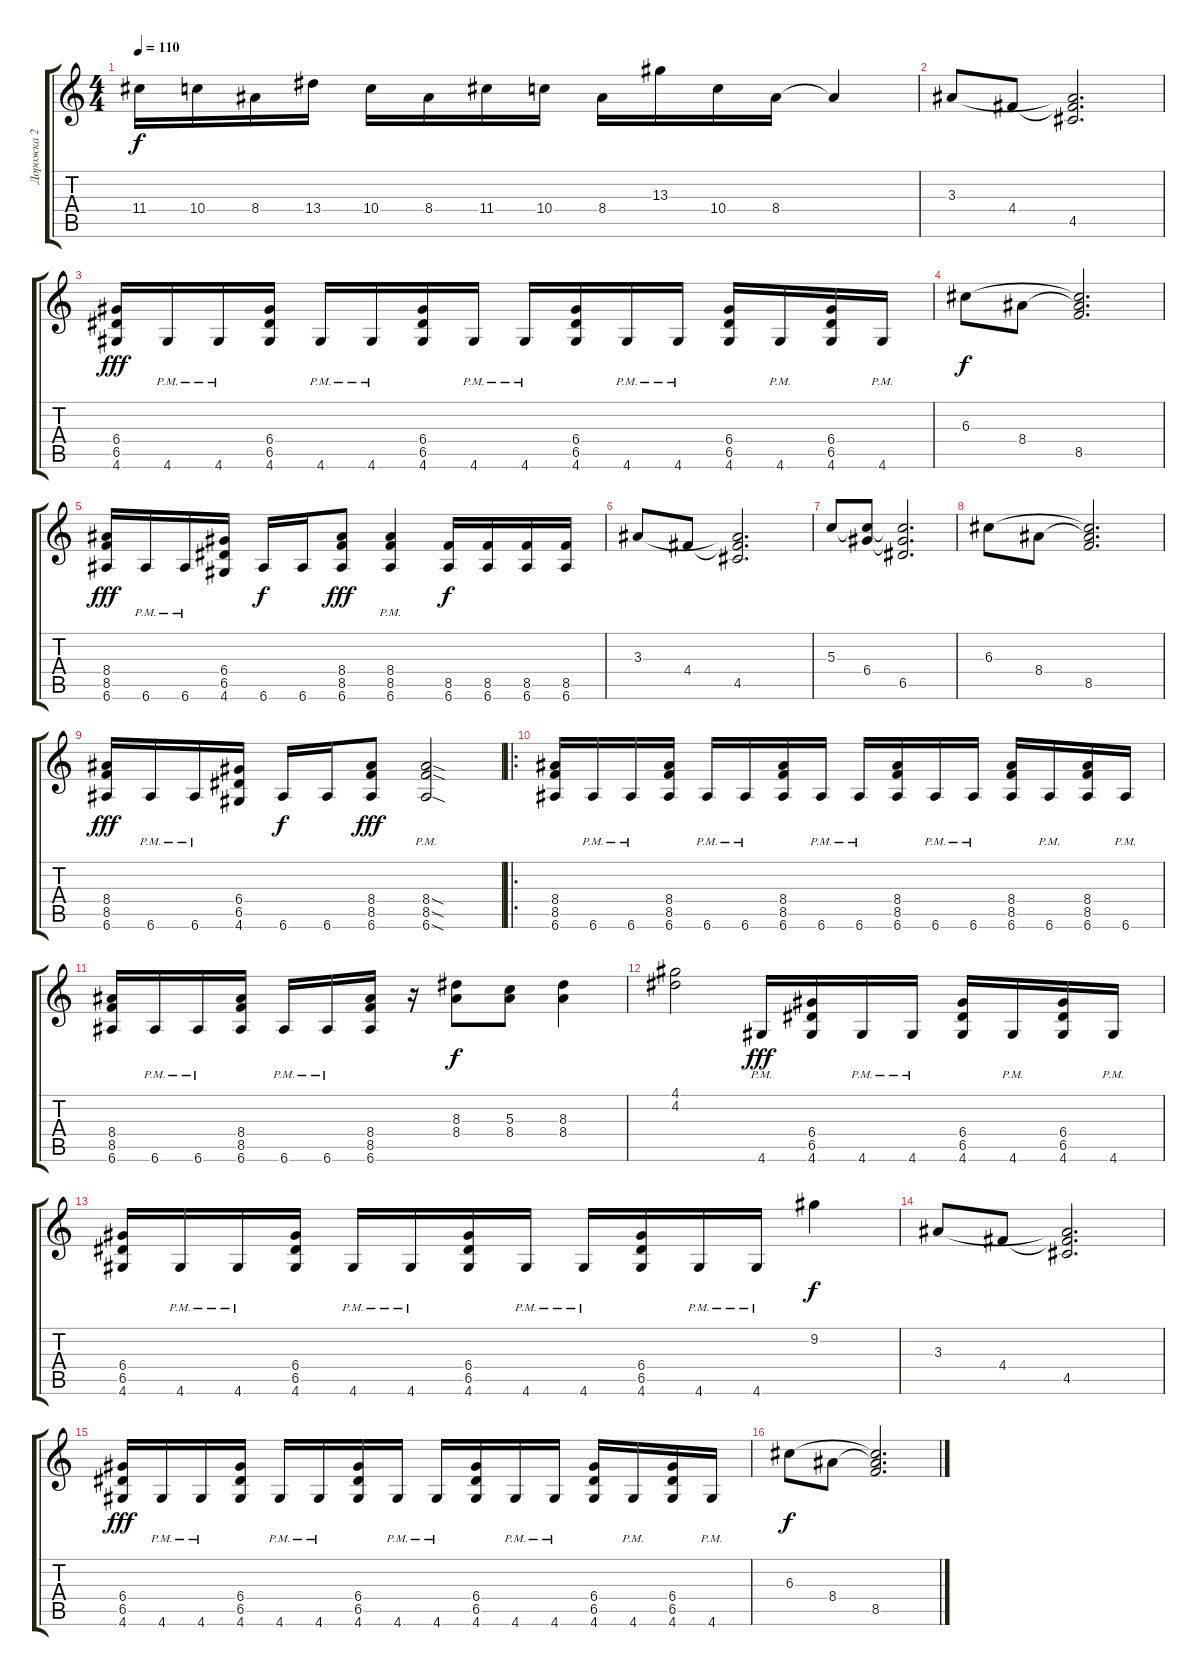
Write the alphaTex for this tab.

\track ("Дорожка 2" "Дорожка 2") {instrument distortionguitar}
\staff {score tabs}
\tuning (E4 B3 G3 D3 A2 E2) {hide}
\ts (4 4)
\tempo 110
\clef g2
\ks c
11.4.16{dy f} 10.4.16 8.4.16 13.4.16 10.4.16 8.4.16 11.4.16 10.4.16 8.4.16 13.3.16 10.4.16 8.4.16 8.4{t}.4 |
3.3.8{balance 16} 4.4.8 (3.3{t} 4.4{t} 4.5).2{d} |
(6.4 6.5 4.6).16{dy fff} 4.6{pm}.16 4.6{pm}.16 (6.4 6.5 4.6).16 4.6{pm}.16 4.6{pm}.16 (6.4 6.5 4.6).16 4.6{pm}.16 4.6{pm}.16 (6.4 6.5 4.6).16 4.6{pm}.16 4.6{pm}.16 (6.4 6.5 4.6).16 4.6{pm}.16 (6.4 6.5 4.6).16 4.6{pm}.16 |
6.3.8{dy f balance 0} 8.4.8 (6.3{t} 8.4{t} 8.5).2{d} |
(8.4 8.5 6.6).16{dy fff} 6.6{pm}.16 6.6{pm}.16 (6.4 6.5 4.6).16 6.6.16{dy f} 6.6.16 (8.4 8.5 6.6).8{dy fff} (8.4 8.5 6.6{pm}).4 (8.5 6.6).16{dy f} (8.5 6.6).16 (8.5 6.6).16 (8.5 6.6).16 |
3.3.8 4.4.8 (3.3{t} 4.4{t} 4.5).2{d} |
5.3.8{balance 16} (5.3{t} 6.4).8 (5.3{t} 6.4{t} 6.5).2{d} |
6.3.8 8.4.8 (6.3{t} 8.4{t} 8.5).2{d} |
(8.4 8.5 6.6).16{dy fff} 6.6{pm}.16 6.6{pm}.16 (6.4 6.5 4.6).16 6.6.16{dy f} 6.6.16 (8.4 8.5 6.6).8{dy fff} (8.4{sod} 8.5{sod} 6.6{sod pm}).2 |
\ro
(8.4 8.5 6.6).16{balance 16} 6.6{pm}.16 6.6{pm}.16 (8.4 8.5 6.6).16 6.6{pm}.16 6.6{pm}.16 (8.4 8.5 6.6).16 6.6{pm}.16 6.6{pm}.16 (8.4 8.5 6.6).16 6.6{pm}.16 6.6{pm}.16 (8.4 8.5 6.6).16 6.6{pm}.16 (8.4 8.5 6.6).16 6.6{pm}.16 |
(8.4 8.5 6.6).16 6.6{pm}.16 6.6{pm}.16 (8.4 8.5 6.6).16 6.6{pm}.16 6.6{pm}.16 (8.4 8.5 6.6).16 r.16 (8.3 8.4).8{dy f} (5.3 8.4).8 (8.3 8.4).4 |
(4.1 4.2).2 4.6{pm}.16{dy fff} (6.4 6.5 4.6).16 4.6{pm}.16 4.6{pm}.16 (6.4 6.5 4.6).16 4.6{pm}.16 (6.4 6.5 4.6).16 4.6{pm}.16 |
(6.4 6.5 4.6).16 4.6{pm}.16 4.6{pm}.16 (6.4 6.5 4.6).16 4.6{pm}.16 4.6{pm}.16 (6.4 6.5 4.6).16 4.6{pm}.16 4.6{pm}.16 (6.4 6.5 4.6).16 4.6{pm}.16 4.6{pm}.16 9.2.4{dy f} |
3.3.8 4.4.8 (3.3{t} 4.4{t} 4.5).2{d} |
(6.4 6.5 4.6).16{dy fff} 4.6{pm}.16 4.6{pm}.16 (6.4 6.5 4.6).16 4.6{pm}.16 4.6{pm}.16 (6.4 6.5 4.6).16 4.6{pm}.16 4.6{pm}.16 (6.4 6.5 4.6).16 4.6{pm}.16 4.6{pm}.16 (6.4 6.5 4.6).16 4.6{pm}.16 (6.4 6.5 4.6).16 4.6{pm}.16 |
6.3.8{dy f} 8.4.8 (6.3{t} 8.4{t} 8.5).2{d}
